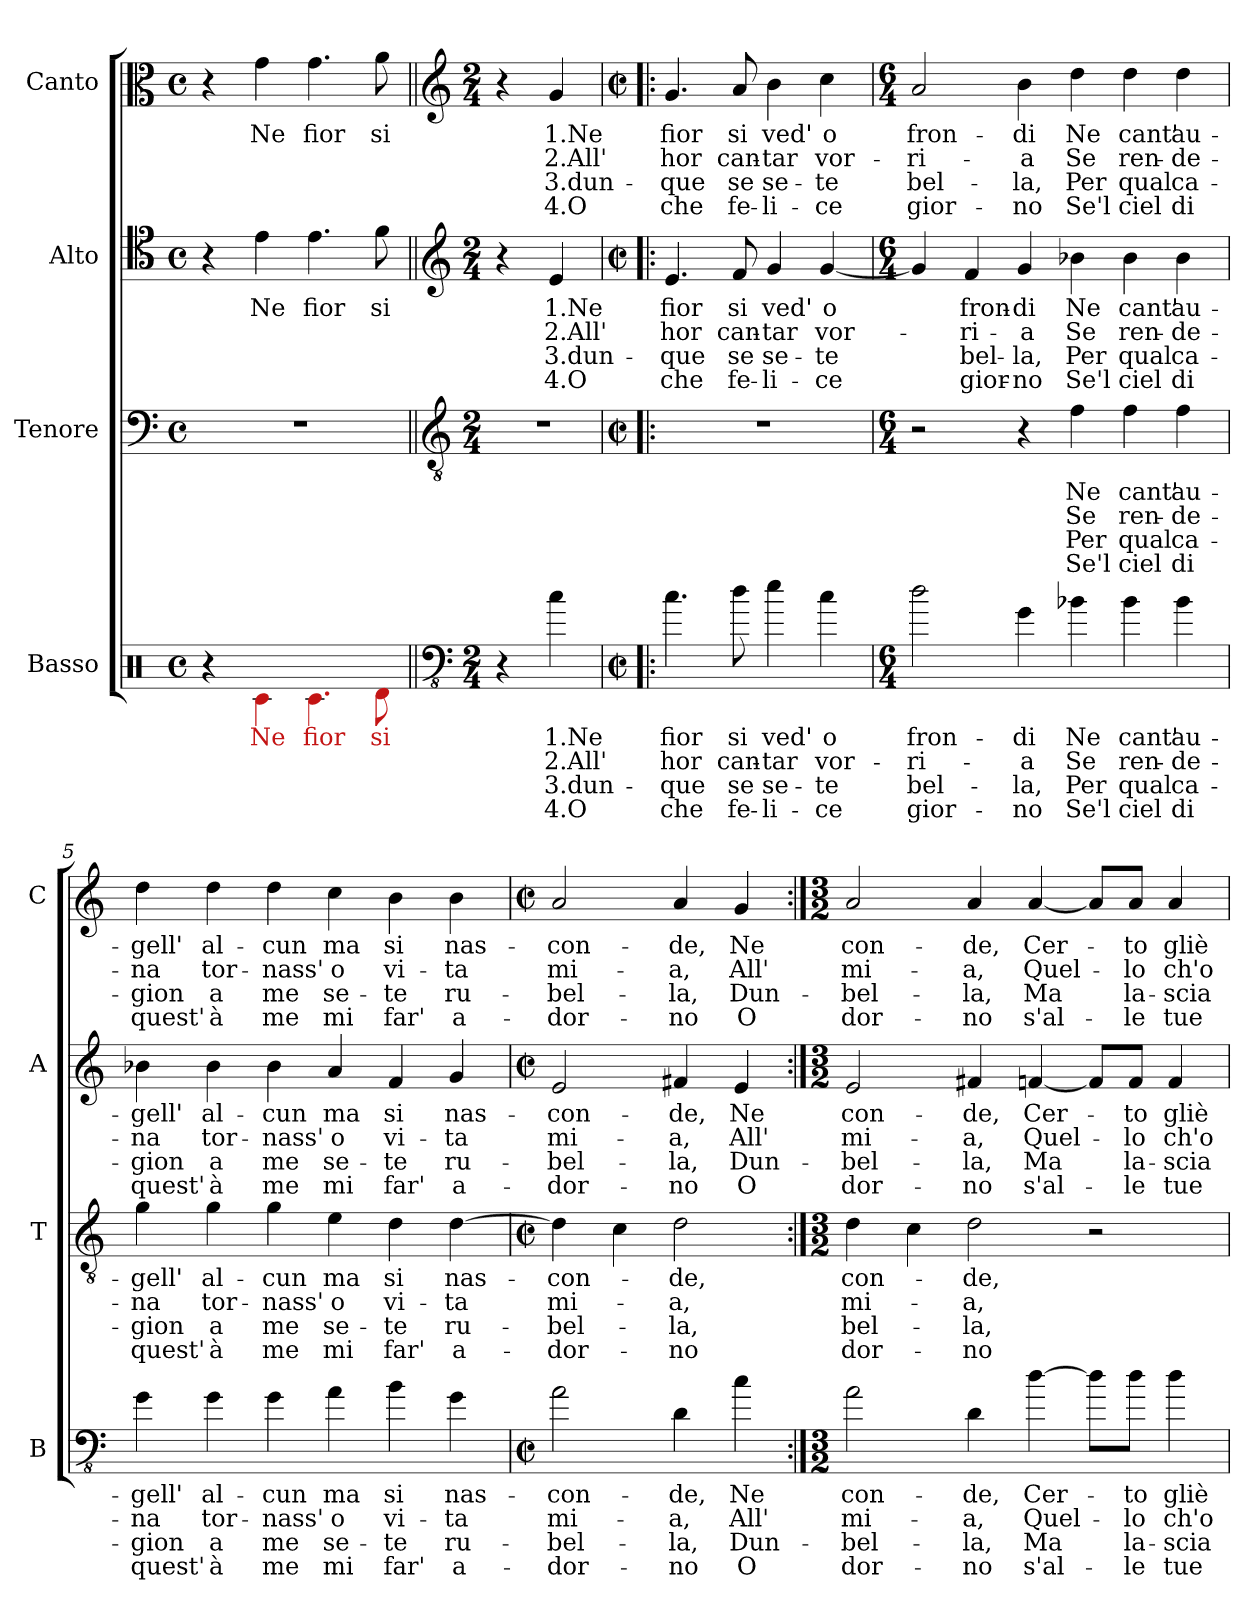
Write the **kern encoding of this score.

**kern	**text	**text	**text	**text	**kern	**text	**text	**text	**text	**kern	**text	**text	**text	**text	**kern	**text	**text	**text	**text
*part4	*part4	*part4	*part4	*part4	*part3	*part3	*part3	*part3	*part3	*part2	*part2	*part2	*part2	*part2	*part1	*part1	*part1	*part1	*part1
*staff4	*staff4	*staff4	*staff4	*staff4	*staff3	*staff3	*staff3	*staff3	*staff3	*staff2	*staff2	*staff2	*staff2	*staff2	*staff1	*staff1	*staff1	*staff1	*staff1
*I"Basso	*	*	*	*	*I"Tenore	*	*	*	*	*I"Alto	*	*	*	*	*I"Canto	*	*	*	*
*I'B	*	*	*	*	*I'T	*	*	*	*	*I'A	*	*	*	*	*I'C	*	*	*	*
*clefX	*	*	*	*	*clefF4	*	*	*	*	*clefC4	*	*	*	*	*clefC3	*	*	*	*
*k[]	*	*	*	*	*k[]	*	*	*	*	*k[]	*	*	*	*	*k[]	*	*	*	*
*C:	*	*	*	*	*C:	*	*	*	*	*C:	*	*	*	*	*C:	*	*	*	*
*M4/4	*	*	*	*	*M4/4	*	*	*	*	*M4/4	*	*	*	*	*M4/4	*	*	*	*
*met(c)	*	*	*	*	*met(c)	*	*	*	*	*met(c)	*	*	*	*	*met(c)	*	*	*	*
=1	=1	=1	=1	=1	=1	=1	=1	=1	=1	=1	=1	=1	=1	=1	=1	=1	=1	=1	=1
4r	.	.	.	.	1r	.	.	.	.	4r	.	.	.	.	4r	.	.	.	.
!LO:N:head=solid	!	!	!	!	!	!	!	!	!	!LO:N:head=solid	!	!	!	!	!LO:N:head=solid	!	!	!	!
4c\	Ne	.	.	.	.	.	.	.	.	4e\	Ne	.	.	.	4g\	Ne	.	.	.
!LO:N:head=solid	!	!	!	!	!	!	!	!	!	!LO:N:head=solid	!	!	!	!	!LO:N:head=solid	!	!	!	!
4.c\	fior	.	.	.	.	.	.	.	.	4.e\	fior	.	.	.	4.g\	fior	.	.	.
!LO:N:head=solid	!	!	!	!	!	!	!	!	!	!LO:N:head=solid	!	!	!	!	!LO:N:head=solid	!	!	!	!
8d\	si	.	.	.	.	.	.	.	.	8f\	si	.	.	.	8a\	si	.	.	.
!!LO:LB:g=z
=2||	=2||	=2||	=2||	=2||	=2||	=2||	=2||	=2||	=2||	=2||	=2||	=2||	=2||	=2||	=2||	=2||	=2||	=2||	=2||
*clefFv4	*	*	*	*	*clefGv2	*	*	*	*	*clefG2	*	*	*	*	*clefG2	*	*	*	*
*M2/4	*	*	*	*	*M2/4	*	*	*	*	*M2/4	*	*	*	*	*M2/4	*	*	*	*
4r	.	.	.	.	2r	.	.	.	.	4r	.	.	.	.	4r	.	.	.	.
4c\	1.Ne	2.All'	3.dun-	4.O	.	.	.	.	.	4e/	1.Ne	2.All'	3.dun-	4.O	4g/	1.Ne	2.All'	3.dun-	4.O
=3!|:	=3!|:	=3!|:	=3!|:	=3!|:	=3!|:	=3!|:	=3!|:	=3!|:	=3!|:	=3!|:	=3!|:	=3!|:	=3!|:	=3!|:	=3!|:	=3!|:	=3!|:	=3!|:	=3!|:
*M2/2	*	*	*	*	*M2/2	*	*	*	*	*M2/2	*	*	*	*	*M2/2	*	*	*	*
*met(c|)	*	*	*	*	*met(c|)	*	*	*	*	*met(c|)	*	*	*	*	*met(c|)	*	*	*	*
4.c\	fior	hor	-que	che	1r	.	.	.	.	4.e/	fior	hor	-que	che	4.g/	fior	hor	-que	che
8d\	si	can-	se	fe-	.	.	.	.	.	8f/	si	can-	se	fe-	8a/	si	can-	se	fe-
4e\	ved'	-tar	se-	-li-	.	.	.	.	.	4g/	ved'	-tar	se-	-li-	4b\	ved'	-tar	se-	-li-
4c\	o	vor-	-te	-ce	.	.	.	.	.	[4g/	o	vor-	-te	-ce	4cc\	o	vor-	-te	-ce
!!LO:LB:g=z
=4	=4	=4	=4	=4	=4	=4	=4	=4	=4	=4	=4	=4	=4	=4	=4	=4	=4	=4	=4
*M6/4	*	*	*	*	*M6/4	*	*	*	*	*M6/4	*	*	*	*	*M6/4	*	*	*	*
2d\	fron-	-ri-	bel-	gior-	2r	.	.	.	.	4g/]	.	.	.	.	2a/	fron-	-ri-	bel-	gior-
.	.	.	.	.	.	.	.	.	.	4f/	fron-	-ri-	bel-	gior-	.	.	.	.	.
4G\	-di	-a	-la,	-no	4r	.	.	.	.	4g/	-di	-a	-la,	-no	4b\	-di	-a	-la,	-no
4B-X\	Ne	Se	Per	Se'l	4f\	Ne	Se	Per	Se'l	4b-X\	Ne	Se	Per	Se'l	4dd\	Ne	Se	Per	Se'l
4B-\	cant'	ren-	qual	ciel	4f\	cant'	ren-	qual	ciel	4b-\	cant'	ren-	qual	ciel	4dd\	cant'	ren-	qual	ciel
4B-\	au-	-de-	ca-	di	4f\	au-	-de-	ca-	di	4b-\	au-	-de-	ca-	di	4dd\	au-	-de-	ca-	di
=5	=5	=5	=5	=5	=5	=5	=5	=5	=5	=5	=5	=5	=5	=5	=5	=5	=5	=5	=5
4G\	-gell'	-na	-gion	quest'	4g\	-gell'	-na	-gion	quest'	4b-X\	-gell'	-na	-gion	quest'	4dd\	-gell'	-na	-gion	quest'
4G\	al-	tor-	a	à	4g\	al-	tor-	a	à	4b-\	al-	tor-	a	à	4dd\	al-	tor-	a	à
4G\	-cun	-nass'	me	me	4g\	-cun	-nass'	me	me	4b-\	-cun	-nass'	me	me	4dd\	-cun	-nass'	me	me
4A\	ma	o	se-	mi	4e\	ma	o	se-	mi	4a/	ma	o	se-	mi	4cc\	ma	o	se-	mi
4B\	si	vi-	-te	far'	4d\	si	vi-	-te	far'	4f/	si	vi-	-te	far'	4b\	si	vi-	-te	far'
4G\	nas-	-ta	ru-	a-	[4d\	nas-	-ta	ru-	a-	4g/	nas-	-ta	ru-	a-	4b\	nas-	-ta	ru-	a-
=6	=6	=6	=6	=6	=6	=6	=6	=6	=6	=6	=6	=6	=6	=6	=6	=6	=6	=6	=6
*M2/2	*	*	*	*	*M2/2	*	*	*	*	*M2/2	*	*	*	*	*M2/2	*	*	*	*
*met(c|)	*	*	*	*	*met(c|)	*	*	*	*	*met(c|)	*	*	*	*	*met(c|)	*	*	*	*
2A\	-con-	mi-	-bel-	-dor-	4d\]	-con-	mi-	-bel-	-dor-	2e/	-con-	mi-	-bel-	-dor-	2a/	-con-	mi-	-bel-	-dor-
.	.	.	.	.	4c\	.	.	.	.	.	.	.	.	.	.	.	.	.	.
4D\	-de,	-a,	-la,	-no	2d\	-de,	-a,	-la,	-no	4f#X/	-de,	-a,	-la,	-no	4a/	-de,	-a,	-la,	-no
4c\	Ne	All'	Dun-	O	.	.	.	.	.	4e/	Ne	All'	Dun-	O	4g/	Ne	All'	Dun-	O
!!LO:PB:g=z
=7:|!	=7:|!	=7:|!	=7:|!	=7:|!	=7:|!	=7:|!	=7:|!	=7:|!	=7:|!	=7:|!	=7:|!	=7:|!	=7:|!	=7:|!	=7:|!	=7:|!	=7:|!	=7:|!	=7:|!
*M3/2	*	*	*	*	*M3/2	*	*	*	*	*M3/2	*	*	*	*	*M3/2	*	*	*	*
2A\	con-	mi-	-bel-	dor-	4d\	con-	mi-	bel-	dor-	2e/	con-	mi-	-bel-	dor-	2a/	con-	mi-	-bel-	dor-
.	.	.	.	.	4c\	.	.	.	.	.	.	.	.	.	.	.	.	.	.
4D\	-de,	-a,	-la,	-no	2d\	-de,	-a,	-la,	-no	4f#X/	-de,	-a,	-la,	-no	4a/	-de,	-a,	-la,	-no
[4d\	Cer-	Quel-	Ma	s'al-	.	.	.	.	.	[4fn/	Cer-	Quel-	Ma	s'al-	[4a/	Cer-	Quel-	Ma	s'al-
8d\L]	.	.	.	.	2r	.	.	.	.	8f/L]	.	.	.	.	8a/L]	.	.	.	.
8d\J	-to	-lo	la-	-le	.	.	.	.	.	8f/J	-to	-lo	la-	-le	8a/J	-to	-lo	la-	-le
4d\	gliè	ch'o	-scia-	tue	.	.	.	.	.	4f/	gliè	ch'o	-scia-	tue	4a/	gliè	ch'o	-scia-	tue
=	=	=	=	=	=	=	=	=	=	=	=	=	=	=	=	=	=	=	=
*-	*-	*-	*-	*-	*-	*-	*-	*-	*-	*-	*-	*-	*-	*-	*-	*-	*-	*-	*-
